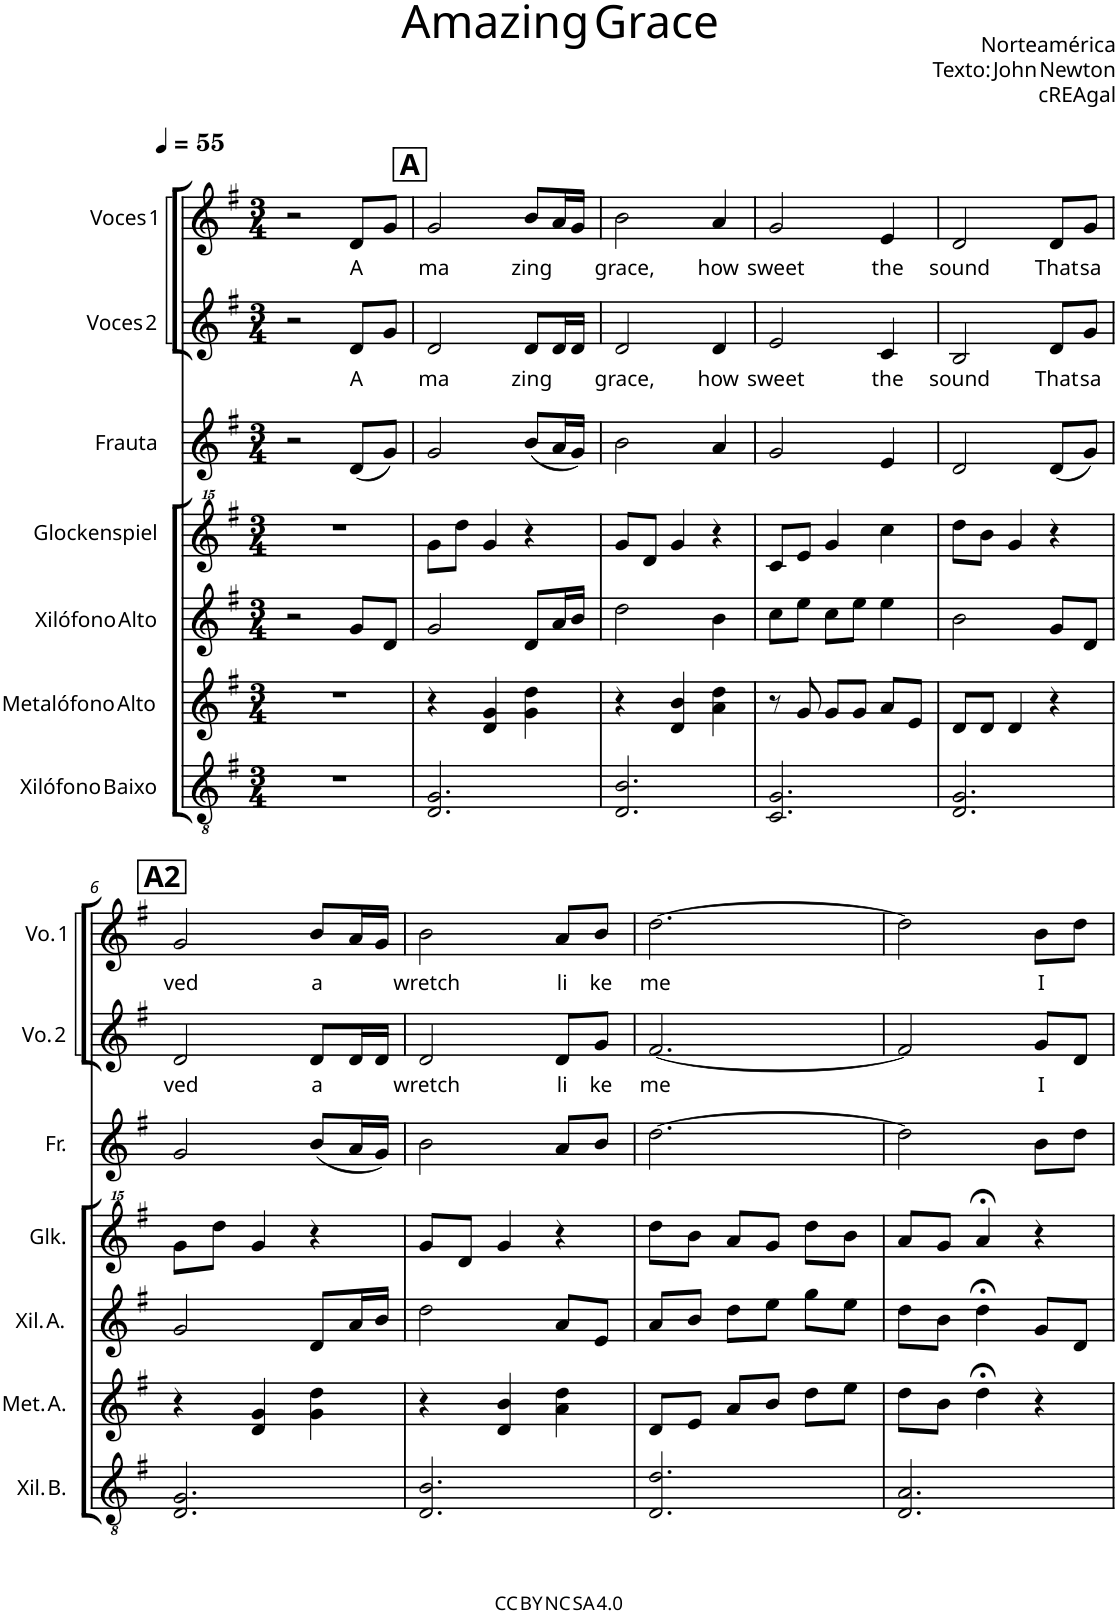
**kern	**kern	**kern	**kern	**kern	**kern	**text	**kern	**text
*part7	*part6	*part5	*part4	*part3	*part2	*part2	*part1	*part1
*staff7	*staff6	*staff5	*staff4	*staff3	*staff2	*staff2	*staff1	*staff1
*I"Xilófono Baixo	*I"Metalófono Alto	*I"Xilófono Alto	*I"Glockenspiel	*I"Frauta	*I"Voces 2	*	*I"Voces 1	*
*I'Xil. B.	*I'Met. A.	*I'Xil. A.	*I'Glk.	*I'Fr.	*I'Vo. 2	*	*I'Vo. 1	*
*clefGv2	*clefG2	*clefG2	*clefG^^2	*clefG2	*clefG2	*	*clefG2	*
*k[f#]	*k[f#]	*k[f#]	*k[f#]	*k[f#]	*k[f#]	*	*k[f#]	*
*M3/4	*M3/4	*M3/4	*M3/4	*M3/4	*M3/4	*	*M3/4	*
*MM55	*MM55	*MM55	*MM55	*MM55	*MM55	*	*MM55	*
=1	=1	=1	=1	=1	=1	=1	=1	=1
2.r	2.r	2r	2.r	2r	2r	.	2r	.
!	!	!	!	!	!	!LO:LY:b	!	!LO:LY:b
.	.	8g/L	.	(8d/L	8d/L	A	8d/L	A
.	.	8d/J	.	8g/J)	8g/J	.	8g/J	.
!!LO:REH:place=s1:a:B:cj:fs=14:t=A
=2	=2	=2	=2	=2	=2	=2	=2	=2
!	!	!	!	!	!	!LO:LY:b	!	!LO:LY:b
2.D/ 2.G/	4r	2g/	8ggg\L	2g/	2d/	ma	2g/	ma
.	.	.	8dddd\J	.	.	.	.	.
.	4d/ 4g/	.	4ggg/	.	.	.	.	.
!	!	!	!	!	!	!LO:LY:b	!	!LO:LY:b
.	4g\ 4dd\	8d/L	4r	(8b/L	8d/L	zing	8b/L	zing
.	.	16a/L	.	16a/L	16d/L	.	16a/L	.
.	.	16b/JJ	.	16g/JJ)	16d/JJ	.	16g/JJ	.
=3	=3	=3	=3	=3	=3	=3	=3	=3
!	!	!	!	!	!	!LO:LY:b	!	!LO:LY:b
2.D/ 2.B/	4r	2dd\	8ggg/L	2b\	2d/	grace,	2b\	grace,
.	.	.	8ddd/J	.	.	.	.	.
.	4d/ 4b/	.	4ggg/	.	.	.	.	.
!	!	!	!	!	!	!LO:LY:b	!	!LO:LY:b
.	4a\ 4dd\	4b\	4r	4a/	4d/	how	4a/	how
=4	=4	=4	=4	=4	=4	=4	=4	=4
!	!	!	!	!	!	!LO:LY:b	!	!LO:LY:b
2.C/ 2.G/	8r	8cc\L	8ccc/L	2g/	2e/	sweet	2g/	sweet
.	8g/	8ee\J	8eee/J	.	.	.	.	.
.	8g/L	8cc\L	4ggg/	.	.	.	.	.
.	8g/J	8ee\J	.	.	.	.	.	.
!	!	!	!	!	!	!LO:LY:b	!	!LO:LY:b
.	8a/L	4ee\	4cccc\	4e/	4c/	the	4e/	the
.	8e/J	.	.	.	.	.	.	.
=5	=5	=5	=5	=5	=5	=5	=5	=5
!	!	!	!	!	!	!LO:LY:b	!	!LO:LY:b
2.D/ 2.G/	8d/L	2b\	8dddd\L	2d/	2B/	sound	2d/	sound
.	8d/J	.	8bbb\J	.	.	.	.	.
.	4d/	.	4ggg/	.	.	.	.	.
!	!	!	!	!	!	!LO:LY:b	!	!LO:LY:b
.	4r	8g/L	4r	(8d/L	8d/L	That	8d/L	That
!	!	!	!	!	!	!LO:LY:b	!	!LO:LY:b
.	.	8d/J	.	8g/J)	8g/J	sa	8g/J	sa
!!LO:LB:g=z
!!LO:REH:place=s1:a:B:cj:fs=14:t=A2
=6	=6	=6	=6	=6	=6	=6	=6	=6
!	!	!	!	!	!	!LO:LY:b	!	!LO:LY:b
2.D/ 2.G/	4r	2g/	8ggg\L	2g/	2d/	ved	2g/	ved
.	.	.	8dddd\J	.	.	.	.	.
.	4d/ 4g/	.	4ggg/	.	.	.	.	.
!	!	!	!	!	!	!LO:LY:b	!	!LO:LY:b
.	4g\ 4dd\	8d/L	4r	(8b/L	8d/L	a	8b/L	a
.	.	16a/L	.	16a/L	16d/L	.	16a/L	.
.	.	16b/JJ	.	16g/JJ)	16d/JJ	.	16g/JJ	.
=7	=7	=7	=7	=7	=7	=7	=7	=7
!	!	!	!	!	!	!LO:LY:b	!	!LO:LY:b
2.D/ 2.B/	4r	2dd\	8ggg/L	2b\	2d/	wretch	2b\	wretch
.	.	.	8ddd/J	.	.	.	.	.
.	4d/ 4b/	.	4ggg/	.	.	.	.	.
!	!	!	!	!	!	!LO:LY:b	!	!LO:LY:b
.	4a\ 4dd\	8a/L	4r	8a/L	8d/L	li	8a/L	li
!	!	!	!	!	!	!LO:LY:b	!	!LO:LY:b
.	.	8e/J	.	8b/J	8g/J	ke	8b/J	ke
=8	=8	=8	=8	=8	=8	=8	=8	=8
!	!	!	!	!	!	!LO:LY:b	!	!LO:LY:b
2.D/ 2.d/	8d/L	8a/L	8dddd\L	[2.dd\	[2.f#/	me	[2.dd\	me
.	8e/J	8b/J	8bbb\J	.	.	.	.	.
.	8a/L	8dd\L	8aaa/L	.	.	.	.	.
.	8b/J	8ee\J	8ggg/J	.	.	.	.	.
.	8dd\L	8gg\L	8dddd\L	.	.	.	.	.
.	8ee\J	8ee\J	8bbb\J	.	.	.	.	.
=9	=9	=9	=9	=9	=9	=9	=9	=9
2.D/ 2.A/	8dd\L	8dd\L	8aaa/L	2dd\]	2f#/]	.	2dd\]	.
.	8b\J	8b\J	8ggg/J	.	.	.	.	.
.	4dd;<\	4dd;<\	4aaa;</	.	.	.	.	.
!	!	!	!	!	!	!LO:LY:b	!	!LO:LY:b
.	4r	8g/L	4r	8b\L	8g/L	I	8b\L	I
.	.	8d/J	.	8dd\J	8d/J	.	8dd\J	.
=	=	=	=	=	=	=	=	=
*-	*-	*-	*-	*-	*-	*-	*-	*-
